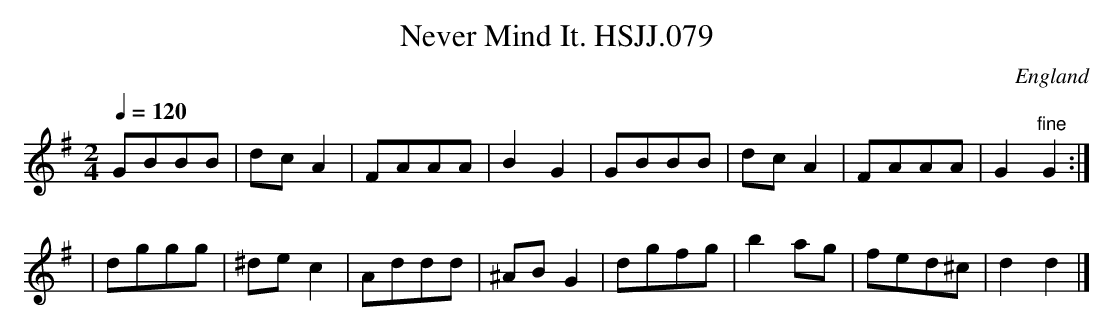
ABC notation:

X:1
T:Never Mind It. HSJJ.079
L:1/8
M:2/4
O:England
Q:1/4=120
K:G
GBBB|dcA2|FAAA|B2G2|GBBB|dcA2|FAAA|G2"^fine"G2:|!
|dggg|^dec2|Addd|^ABG2|dgfg|b2ag|fed^c|d2d2|]
